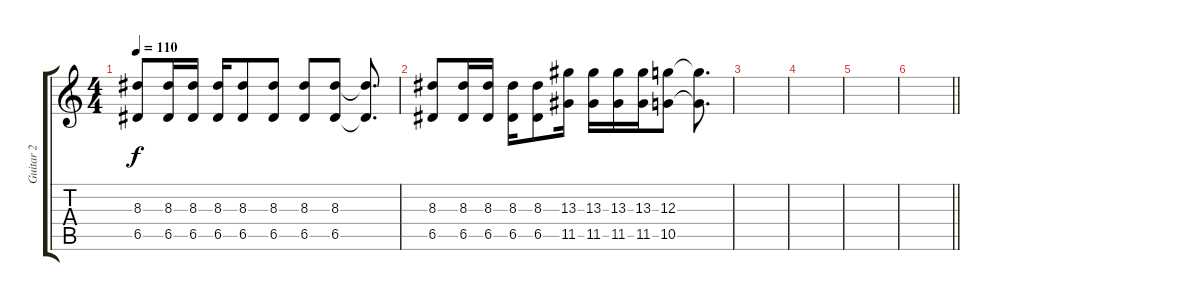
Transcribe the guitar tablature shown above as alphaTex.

\track ("Guitar 2" "Guitar 2") {instrument overdrivenguitar}
\staff {score tabs}
\tuning (E4 B3 G3 D3 A2 E2) {hide}
\ts (4 4)
\tempo 110
\clef g2
\ks c
(8.3 6.5).8{dy f} (8.3 6.5).16 (8.3 6.5).16 (8.3 6.5).16 (8.3 6.5).8 (8.3 6.5).8 (8.3 6.5).8 (8.3 6.5).8 (8.3{t} 6.5{t}).8{d} |
(8.3 6.5).8 (8.3 6.5).16 (8.3 6.5).16 (8.3 6.5).16 (8.3 6.5).8 (13.3 11.5).16 (13.3 11.5).16 (13.3 11.5).16 (13.3 11.5).16 (12.3 10.5).8 (12.3{t} 10.5{t}).8{d} |
|
|
|
\barLineRight lightlight
